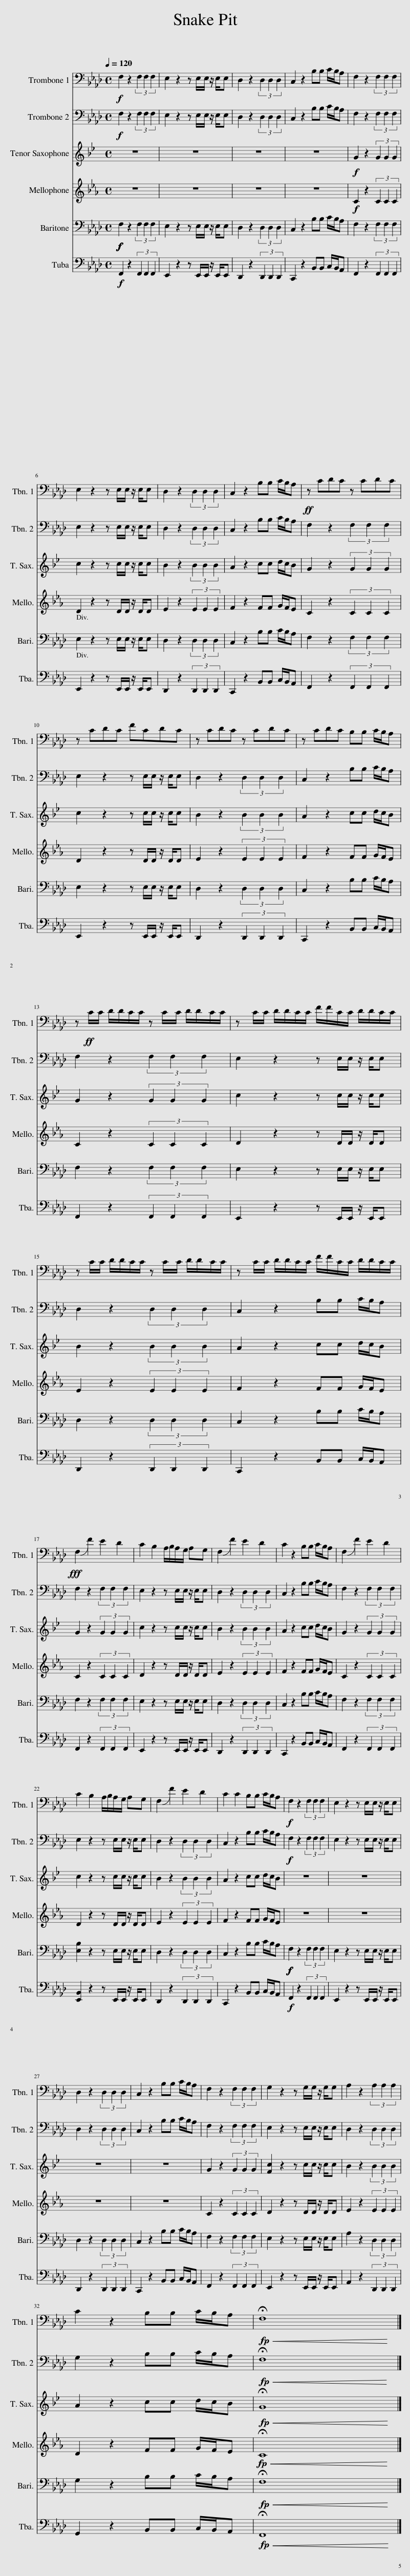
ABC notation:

X:1
%%score 1 2 3 4 5 6
L:1/8
Q:1/4=120
M:4/4
I:linebreak $
K:Ab
V:1 bass
V:2 bass
V:3 treble transpose=-14
V:4 treble transpose=-7
V:5 bass
V:6 bass
V:1
!f! F,2 z2 (3F,2 F,2 F,2 | E,2 z2 z E,/E,/ z/ E,/E, | D,2 z2 (3D,2 D,2 D,2 | C,2 z2 B,B, C/B,/A, | F,2 z2 (3F,2 F,2 F,2 |$ %5
 E,2 z2 z E,/E,/ z/ E,/E, | D,2 z2 (3D,2 D,2 D,2 | C,2 z2 B,B, C/B,/A, |!ff! z CDC z CDC |$ z CDC FCDC | %10
 z CDC z CDC | z CDC B,B, C/B,/A, |$ z!ff! C/C/ D/D/C/C/ z C/C/ D/D/C/C/ | z C/C/ D/D/C/C/ F/F/C/C/ D/D/C/C/ |$ z C/C/ D/D/C/C/ z C/C/ D/D/C/C/ | %15
 z C/C/ D/D/C/C/ F/F/C/C/ D/D/C/C/ |$!fff! F,2 !slide!F2 E2 D2 | C2 B,2 A,/B,/A,/G,/ A,G, | F,2 !slide!F2 E2 D2 | C2 z2 B,B, C/B,/A, | %20
 F,2 !slide!F2 E2 D2 |$ C2 B,2 A,/B,/A,/G,/ A,G, | F,2 !slide!F2 E2 D2 | C2 C2 B,B, C/B,/A, |!f! F,2 z2 (3F,2 F,2 F,2 | %25
 E,2 z2 z E,/E,/ z/ E,/E, |$ D,2 z2 (3D,2 D,2 D,2 | C,2 z2 B,B, C/B,/A, | F,2 z2 (3F,2 F,2 F,2 | G,2 z2 z G,/G,/ z/ G,/G, | %30
 A,2 z2 (3A,2 A,2 A,2 |$ C2 z2 B,B, C/B,/A, |!<(! !fermata!F,8!<)! |] %33
V:2
!f! F,2 z2 (3F,2 F,2 F,2 | E,2 z2 z E,/E,/ z/ E,/E, | D,2 z2 (3D,2 D,2 D,2 | C,2 z2 B,B, C/B,/A, | F,2 z2 (3F,2 F,2 F,2 |$ %5
 E,2 z2 z E,/E,/ z/ E,/E, | D,2 z2 (3D,2 D,2 D,2 | C,2 z2 B,B, C/B,/A, | F,2 z2 (3F,2 F,2 F,2 |$ E,2 z2 z E,/E,/ z/ E,/E, | %10
 D,2 z2 (3D,2 D,2 D,2 | C,2 z2 B,B, C/B,/A, |$ F,2 z2 (3F,2 F,2 F,2 | E,2 z2 z E,/E,/ z/ E,/E, |$ D,2 z2 (3D,2 D,2 D,2 | %15
 C,2 z2 B,B, C/B,/A, |$ F,2 z2 (3F,2 F,2 F,2 | E,2 z2 z E,/E,/ z/ E,/E, | D,2 z2 (3D,2 D,2 D,2 | C,2 z2 B,B, C/B,/A, | %20
 F,2 z2 (3F,2 F,2 F,2 |$ E,2 z2 z E,/E,/ z/ E,/E, | D,2 z2 (3D,2 D,2 D,2 | C,2 z2 B,B, C/B,/A, |!f! F,2 z2 (3F,2 F,2 F,2 | %25
 E,2 z2 z E,/E,/ z/ E,/E, |$ D,2 z2 (3D,2 D,2 D,2 | C,2 z2 B,B, C/B,/A, | F,2 z2 (3F,2 F,2 F,2 | E,2 z2 z E,/E,/ z/ E,/E, | %30
 D,2 z2 (3D,2 D,2 D,2 |$ G,2 z2 B,B, C/B,/A, |!<(! !fermata!F,8!<)! |] %33
V:3
[K:Bb] z8 | z8 | z8 | z8 |!f! G2 z2 (3G2 G2 G2 |$ %5
 c2 z2 z c/c/ z/ c/c | B2 z2 (3B2 B2 B2 | A2 z2 cc d/c/B | G2 z2 (3G2 G2 G2 |$ c2 z2 z c/c/ z/ c/c | %10
 B2 z2 (3B2 B2 B2 | A2 z2 cc d/c/B |$ G2 z2 (3G2 G2 G2 | c2 z2 z c/c/ z/ c/c |$ B2 z2 (3B2 B2 B2 | %15
 A2 z2 cc d/c/B |$ G2 z2 (3G2 G2 G2 | c2 z2 z c/c/ z/ c/c | B2 z2 (3B2 B2 B2 | A2 z2 cc d/c/B | %20
 G2 z2 (3G2 G2 G2 |$ c2 z2 z c/c/ z/ c/c | B2 z2 (3B2 B2 B2 | A2 z2 cc d/c/B | z8 | %25
 z8 |$ z8 | z8 | G2 z2 (3G2 G2 G2 | [Fc]2 z2 z c/c/ z/ c/c | %30
 B2 z2 (3B2 B2 B2 |$ A2 z2 cc d/c/B |!<(! !fermata!G8!<)! |] %33
V:4
[K:Eb] z8 | z8 | z8 | z8 |!f! C2 z2 (3C2 C2 C2 |$ %5
 D2 z2 z D/D/ z/ D/D | E2 z2 (3E2 E2 E2 | F2 z2 FF G/F/E | C2 z2 (3C2 C2 C2 |$ D2 z2 z D/D/ z/ D/D | %10
 E2 z2 (3E2 E2 E2 | F2 z2 FF G/F/E |$ C2 z2 (3C2 C2 C2 | D2 z2 z D/D/ z/ D/D |$ E2 z2 (3E2 E2 E2 | %15
 F2 z2 FF G/F/E |$ C2 z2 (3C2 C2 C2 | D2 z2 z D/D/ z/ D/D | E2 z2 (3E2 E2 E2 | F2 z2 FF G/F/E | %20
 C2 z2 (3C2 C2 C2 |$ D2 z2 z D/D/ z/ D/D | E2 z2 (3E2 E2 E2 | F2 z2 FF G/F/E | z8 | %25
 z8 |$ z8 | z8 | C2 z2 (3C2 C2 C2 | D2 z2 z D/D/ z/ D/D | %30
 E2 z2 (3E2 E2 E2 |$ D2 z2 FF G/F/E |!<(! !fermata!C8!<)! |] %33
V:5
!f!!f!!f!!f! F,2 z2 (3F,2 F,2 F,2 | E,2 z2 z E,/E,/ z/ E,/E, | D,2 z2 (3D,2 D,2 D,2 | C,2 z2 B,B, C/B,/A, | F,2 z2 (3F,2 F,2 F,2 |$ %5
 E,2 z2 z E,/E,/ z/ E,/E, | D,2 z2 (3D,2 D,2 D,2 | C,2 z2 B,B, C/B,/A, | F,2 z2 (3F,2 F,2 F,2 |$ E,2 z2 z E,/E,/ z/ E,/E, | %10
 D,2 z2 (3D,2 D,2 D,2 | C,2 z2 B,B, C/B,/A, |$ F,2 z2 (3F,2 F,2 F,2 | E,2 z2 z E,/E,/ z/ E,/E, |$ D,2 z2 (3D,2 D,2 D,2 | %15
 C,2 z2 B,B, C/B,/A, |$ F,2 z2 (3F,2 F,2 F,2 | E,2 z2 z E,/E,/ z/ E,/E, | D,2 z2 (3D,2 D,2 D,2 | C,2 z2 B,B, C/B,/A, | %20
 F,2 z2 (3F,2 F,2 F,2 |$ [E,B,]2 z2 z E,/E,/ z/ E,/E, | D,2 z2 (3D,2 D,2 D,2 | C,2 z2 B,B, C/B,/A, |!f!!f!!f! F,2 z2 (3F,2 F,2 F,2 | %25
 E,2 z2 z E,/E,/ z/ E,/E, |$ D,2 z2 (3D,2 D,2 D,2 | C,2 z2 B,B, C/B,/A, | F,2 z2 (3F,2 F,2 F,2 | E,2 z2 z E,/E,/ z/ E,/E, | %30
 A,2 z2 (3D,2 D,2 D,2 |$ G,2 z2 B,B, C/B,/A, |!<(! !fermata!F,8!<)! |] %33
V:6
!f! F,,2 z2 (3F,,2 F,,2 F,,2 | E,,2 z2 z E,,/E,,/ z/ E,,/E,, | D,,2 z2 (3D,,2 D,,2 D,,2 | C,,2 z2 B,,B,, C,/B,,/A,, | F,,2 z2 (3F,,2 F,,2 F,,2 |$ %5
 E,,2 z2 z E,,/E,,/ z/ E,,/E,, | D,,2 z2 (3D,,2 D,,2 D,,2 | C,,2 z2 B,,B,, C,/B,,/A,, | F,,2 z2 (3F,,2 F,,2 F,,2 |$ E,,2 z2 z E,,/E,,/ z/ E,,/E,, | %10
 D,,2 z2 (3D,,2 D,,2 D,,2 | C,,2 z2 B,,B,, C,/B,,/A,, |$ F,,2 z2 (3F,,2 F,,2 F,,2 | E,,2 z2 z E,,/E,,/ z/ E,,/E,, |$ D,,2 z2 (3D,,2 D,,2 D,,2 | %15
 C,,2 z2 B,,B,, C,/B,,/A,, |$ F,,2 z2 (3F,,2 F,,2 F,,2 | E,,2 z2 z E,,/E,,/ z/ E,,/E,, | D,,2 z2 (3D,,2 D,,2 D,,2 | C,,2 z2 B,,B,, C,/B,,/A,, | %20
 F,,2 z2 (3F,,2 F,,2 F,,2 |$ [E,,B,,]2 z2 z E,,/E,,/ z/ E,,/E,, | D,,2 z2 (3D,,2 D,,2 D,,2 | C,,2 z2 B,,B,, C,/B,,/A,, |!f! F,,2 z2 (3F,,2 F,,2 F,,2 | %25
 E,,2 z2 z E,,/E,,/ z/ E,,/E,, |$ D,,2 z2 (3D,,2 D,,2 D,,2 | C,,2 z2 B,,B,, C,/B,,/A,, | F,,2 z2 (3F,,2 F,,2 F,,2 | E,,2 z2 z E,,/E,,/ z/ E,,/E,, | %30
 A,,2 z2 (3D,,2 D,,2 D,,2 |$ G,,2 z2 B,,B,, C,/B,,/A,, |!<(! !fermata!F,,8!<)! |] %33
